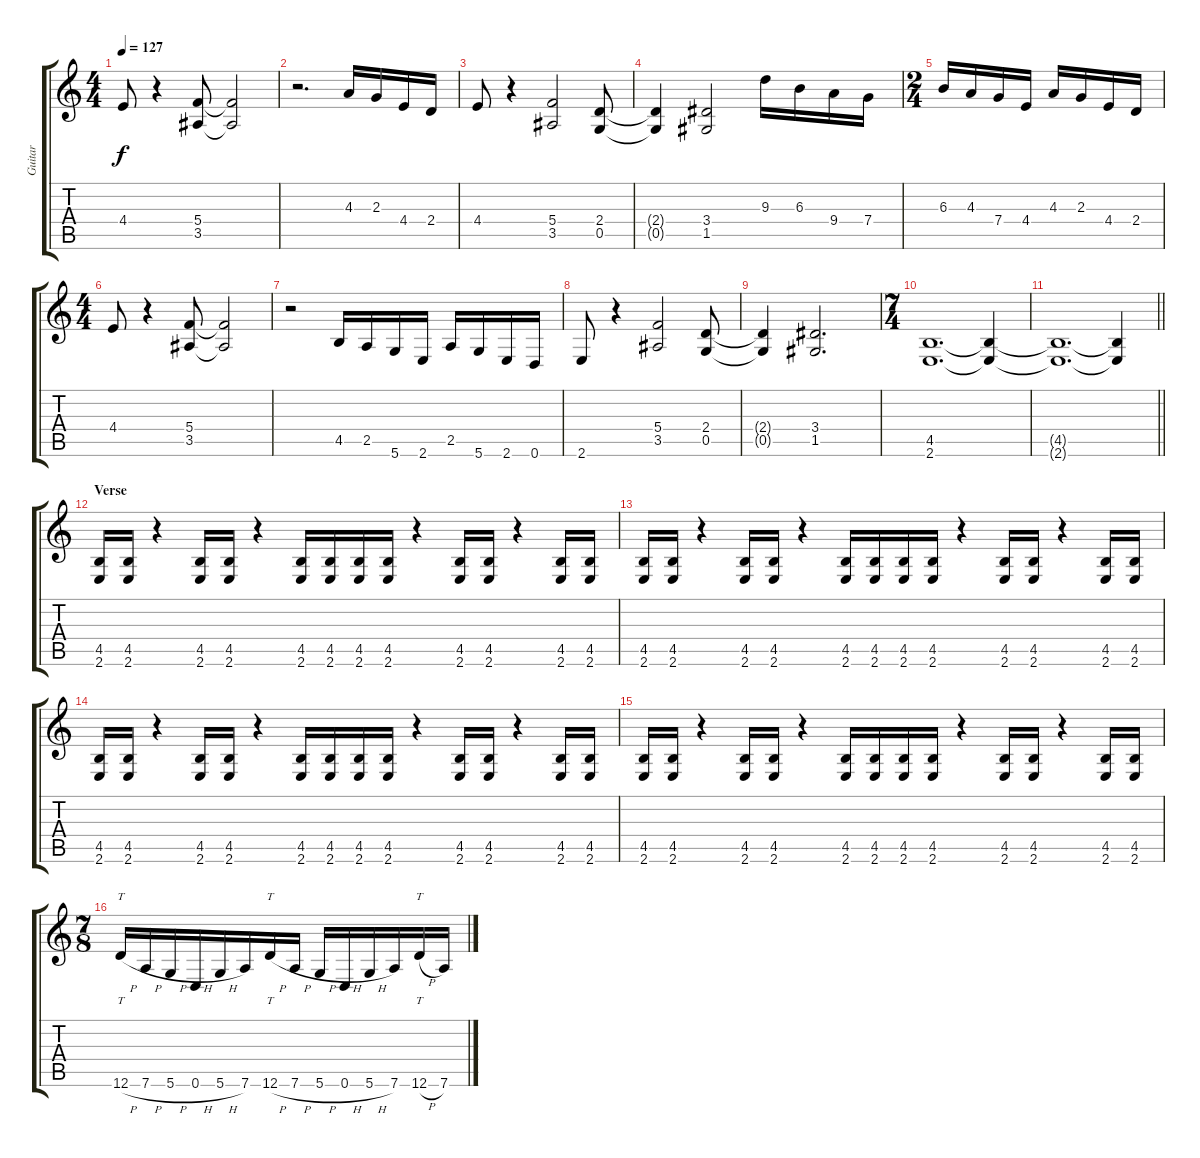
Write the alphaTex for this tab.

\track ("Guitar" "Guitar") {instrument distortionguitar}
\staff {score tabs}
\tuning (D4 A3 F3 C3 G2 D2) {hide}
\ts (4 4)
\tempo 127
\clef g2
\ks c
4.4.8{dy f} r.4 (5.4 3.5).8 (5.4{t} 3.5{t}).2 |
r.2{d} 4.3.16 2.3.16 4.4.16 2.4.16 |
4.4.8 r.4 (5.4 3.5).2 (2.4 0.5).8 |
(2.4{t} 0.5{t}).4 (3.4 1.5).2 9.3.16 6.3.16 9.4.16 7.4.16 |
\ts (2 4)
6.3.16 4.3.16 7.4.16 4.4.16 4.3.16 2.3.16 4.4.16 2.4.16 |
\ts (4 4)
4.4.8 r.4 (5.4 3.5).8 (5.4{t} 3.5{t}).2 |
r.2 4.5.16 2.5.16 5.6.16 2.6.16 2.5.16 5.6.16 2.6.16 0.6.16 |
2.6.8 r.4 (5.4 3.5).2 (2.4 0.5).8 |
(2.4{t} 0.5{t}).4 (3.4 1.5).2{d} |
\ts (7 4)
(4.5 2.6).1{d} (4.5{t} 2.6{t}).4 |
\barLineRight lightlight
(4.5{t} 2.6{t}).1{d} (4.5{t} 2.6{t}).4 |
\section ("" "Verse")
(4.5 2.6).16 (4.5 2.6).16 r.4 (4.5 2.6).16 (4.5 2.6).16 r.4 (4.5 2.6).16 (4.5 2.6).16 (4.5 2.6).16 (4.5 2.6).16 r.4 (4.5 2.6).16 (4.5 2.6).16 r.4 (4.5 2.6).16 (4.5 2.6).16 |
(4.5 2.6).16 (4.5 2.6).16 r.4 (4.5 2.6).16 (4.5 2.6).16 r.4 (4.5 2.6).16 (4.5 2.6).16 (4.5 2.6).16 (4.5 2.6).16 r.4 (4.5 2.6).16 (4.5 2.6).16 r.4 (4.5 2.6).16 (4.5 2.6).16 |
(4.5 2.6).16 (4.5 2.6).16 r.4 (4.5 2.6).16 (4.5 2.6).16 r.4 (4.5 2.6).16 (4.5 2.6).16 (4.5 2.6).16 (4.5 2.6).16 r.4 (4.5 2.6).16 (4.5 2.6).16 r.4 (4.5 2.6).16 (4.5 2.6).16 |
(4.5 2.6).16 (4.5 2.6).16 r.4 (4.5 2.6).16 (4.5 2.6).16 r.4 (4.5 2.6).16 (4.5 2.6).16 (4.5 2.6).16 (4.5 2.6).16 r.4 (4.5 2.6).16 (4.5 2.6).16 r.4 (4.5 2.6).16 (4.5 2.6).16 |
\ts (7 8)
12.6{h}.16{tt} 7.6{h}.16 5.6{h}.16 0.6{h}.16 5.6{h}.16 7.6.16 12.6{h}.16{tt} 7.6{h}.16 5.6{h}.16 0.6{h}.16 5.6{h}.16 7.6.16 12.6{h}.16{tt} 7.6.16
